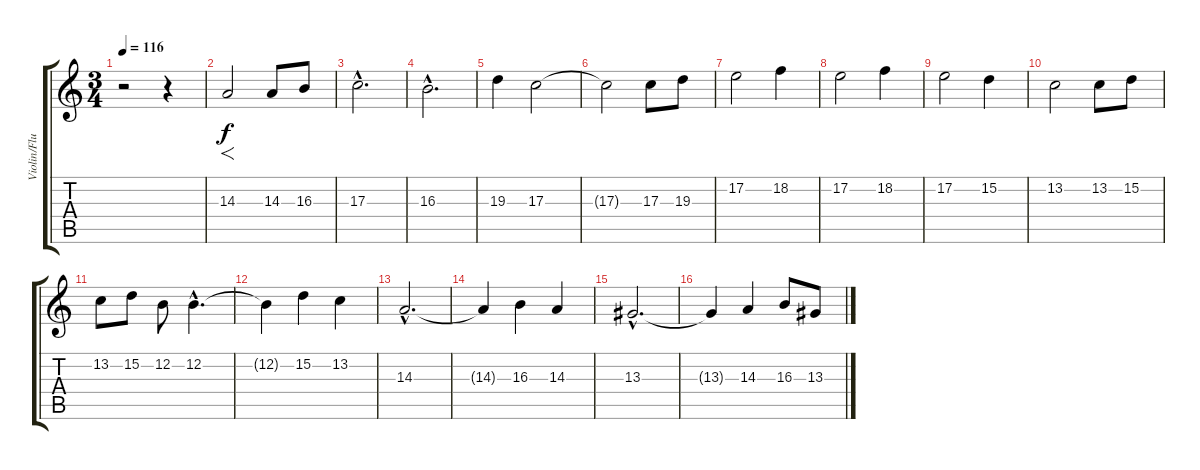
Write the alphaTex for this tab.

\track ("Violin/Flute" "Violin/Flu") {instrument violin}
\staff {score tabs}
\tuning (E4 B3 G3 D3 A2 E2) {hide}
\ts (3 4)
\tempo 116
\clef g2
\ks c
r.2{dy f} r.4 |
14.3.2{f} 14.3.8 16.3.8 |
17.3{hac}.2{d} |
16.3{hac}.2{d} |
19.3.4 17.3.2 |
17.3{t}.2 17.3.8 19.3.8 |
17.2.2 18.2.4 |
17.2.2 18.2.4 |
17.2.2 15.2.4 |
13.2.2 13.2.8 15.2.8 |
13.2.8 15.2.8 12.2.8 12.2{hac}.4{d} |
12.2{t}.4 15.2.4 13.2.4 |
14.3{hac}.2{d} |
14.3{t}.4 16.3.4 14.3.4 |
13.3{hac}.2{d} |
13.3{t}.4 14.3.4 16.3.8 13.3.8
